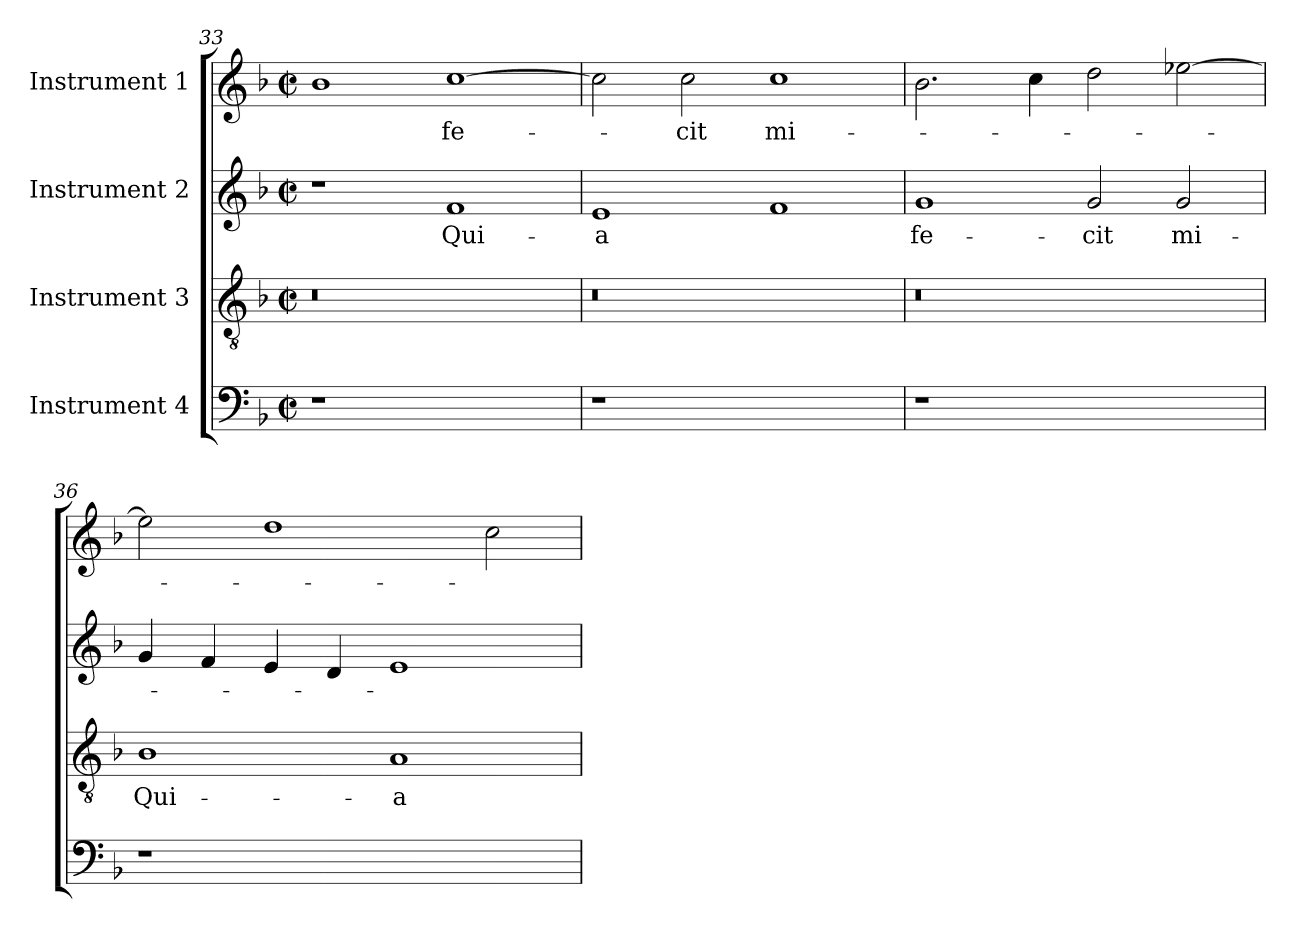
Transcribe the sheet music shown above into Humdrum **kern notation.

**kern	**kern	**text	**kern	**text	**kern	**text
*part4	*part3	*part3	*part2	*part2	*part1	*part1
*staff4	*staff3	*staff3	*staff2	*staff2	*staff1	*staff1
*I"Instrument 4	*I"Instrument 3	*	*I"Instrument 2	*	*I"Instrument 1	*
*clefF4	*clefGv2	*	*clefG2	*	*clefG2	*
*k[b-]	*k[b-]	*	*k[b-]	*	*k[b-]	*
*F:	*F:	*	*F:	*	*F:	*
*M2/2	*M2/2	*	*M2/2	*	*M2/2	*
*met(c|)	*met(c|)	*	*met(c|)	*	*met(c|)	*
=33	=33	=33	=33	=33	=33	=33
1r	0r	.	1r	.	1b-	.
!	!	!	!	!LO:LY:b:cj	!	!LO:LY:b:cj
1ryy	.	.	1f	Qui-	[>1cc	fe-
=34	=34	=34	=34	=34	=34	=34
!	!	!	!	!LO:LY:b:rj	!	!
1r	0r	.	1e	-a	2cc\]	.
!	!	!	!	!	!	!LO:LY:b:cj
.	.	.	.	.	2cc\	-cit
!	!	!	!	!	!	!LO:LY:b:cj
1ryy	.	.	1f	.	1cc	mi-
=35	=35	=35	=35	=35	=35	=35
!	!	!	!	!LO:LY:b:cj	!	!
1r	0r	.	1g	fe-	2.b-\	.
.	.	.	.	.	4cc\	.
!	!	!	!	!LO:LY:b:cj	!	!
1ryy	.	.	2g/	-cit	2dd\	.
!	!	!	!	!LO:LY:b:cj	!	!
.	.	.	2g/	mi-	[>2ee-\	.
=36	=36	=36	=36	=36	=36	=36
!	!	!LO:LY:b:cj	!	!	!	!
1r	1B-	Qui-	4g/	.	2ee-\]	.
.	.	.	4f/	.	.	.
.	.	.	4e/	.	1dd	.
.	.	.	4d/	.	.	.
!	!	!LO:LY:b:rj	!	!	!	!
1ryy	1A	-a	1e	.	.	.
.	.	.	.	.	2cc\	.
=	=	=	=	=	=	=
*-	*-	*-	*-	*-	*-	*-
